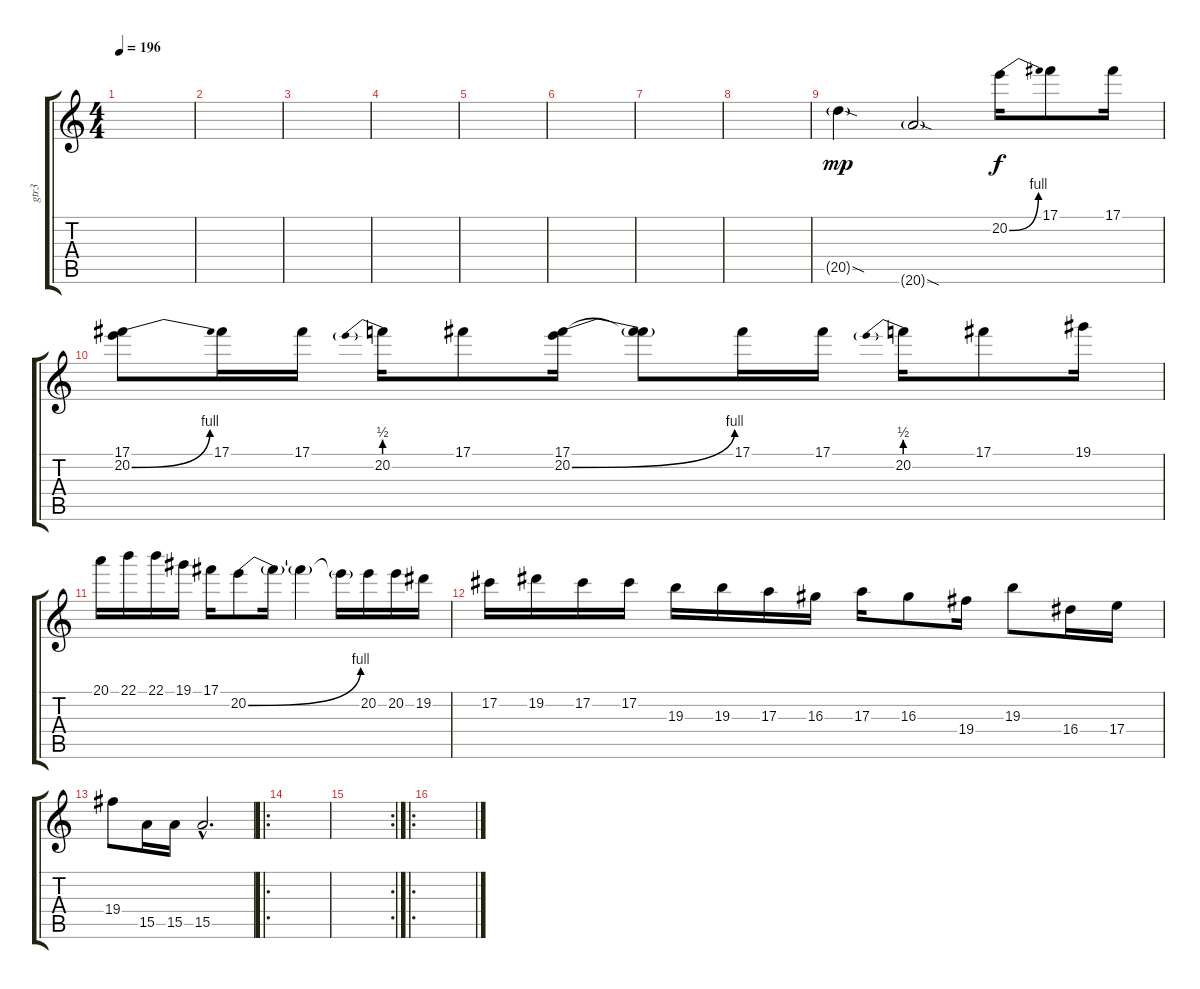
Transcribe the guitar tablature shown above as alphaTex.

\track ("gtr3" "gtr3") {instrument distortionguitar}
\staff {score tabs}
\tuning (Db4 Ab3 E3 B2 Gb2 Db2) {hide}
\ts (4 4)
\tempo 196
\clef g2
\ks c
|
|
|
|
|
|
|
|
20.5{sod g}.4{dy mp} 20.6{sod g}.2 20.2{be (bend 0 0 60 4)}.16{dy f} 17.1.8 17.1.16 |
(17.1 20.2{be (bend 0 0 60 4)}).8 17.1.16 17.1.16 20.2{be (prebend 0 2 60 2)}.16 17.1.8 (17.1 20.2{be (bend 0 0 60 4)}).16 (17.1{t} 20.2{t}).8 17.1.16 17.1.16 20.2{be (prebend 0 2 60 2)}.16 17.1.8 19.1.16 |
20.1.16 22.1.16 22.1.16 19.1.16 17.1.16 20.2{be (bend 0 0 60 4)}.8 20.2{t}.16 20.2{t}.4 20.2{t}.16 20.2.16 20.2.16 19.2.16 |
17.2.16 19.2.16 17.2.16 17.2.16 19.3.16 19.3.16 17.3.16 16.3.16 17.3.16 16.3.8 19.4.16 19.3.8 16.4.16 17.4.16 |
19.4.8 15.5.16 15.5.16 15.5{hac}.2{d} |
\ro
|
\rc 2
|
\ro
